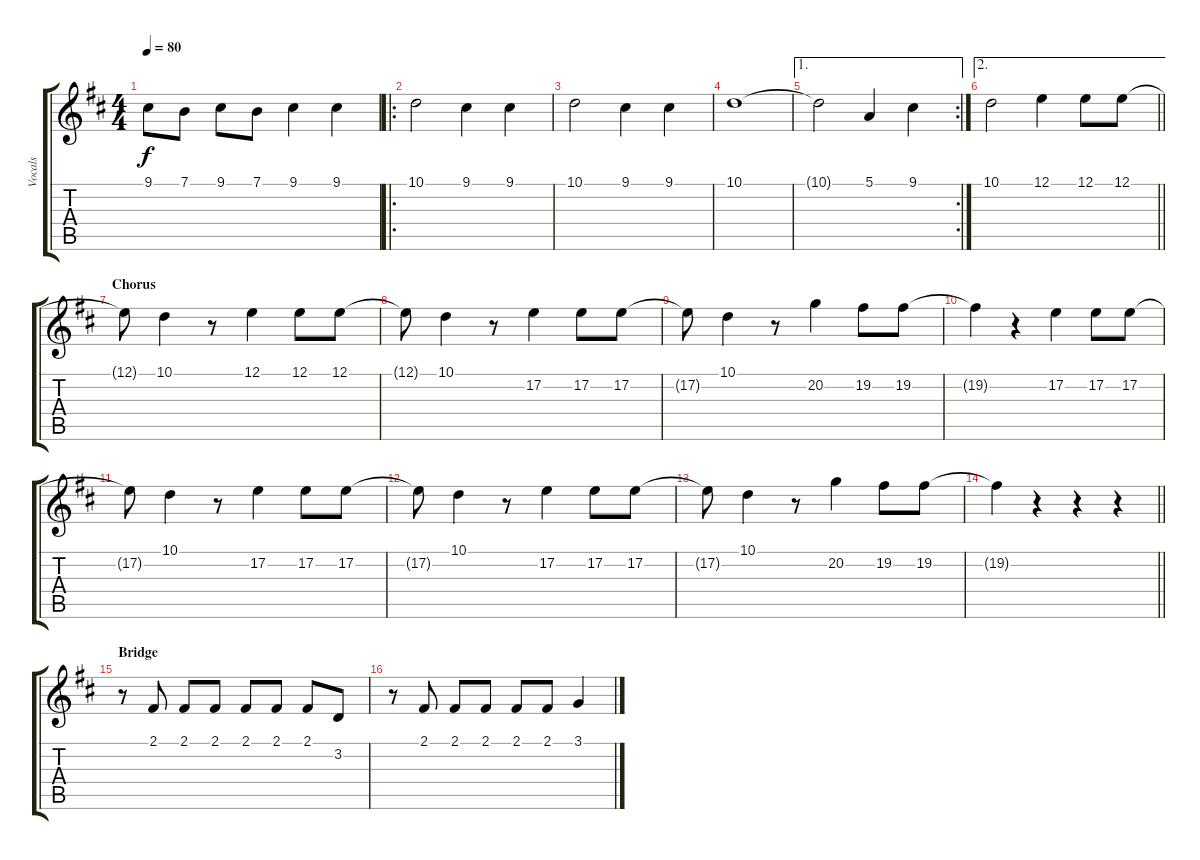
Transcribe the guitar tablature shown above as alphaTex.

\track ("Vocals" "Vocals") {instrument clarinet}
\staff {score tabs}
\tuning (E4 B3 G3 D3 A2 E2) {hide}
\ts (4 4)
\tempo 80
\clef g2
\ks d
9.1.8{dy f} 7.1.8 9.1.8 7.1.8 9.1.4 9.1.4 |
\ro
10.1.2 9.1.4 9.1.4 |
10.1.2 9.1.4 9.1.4 |
10.1.1 |
\ae 1
\rc 2
10.1{t}.2 5.1.4 9.1.4 |
\ae 2
\barLineRight lightlight
10.1.2 12.1.4 12.1.8 12.1.8 |
\section ("" "Chorus")
12.1{t}.8 10.1.4 r.8 12.1.4 12.1.8 12.1.8 |
12.1{t}.8 10.1.4 r.8 17.2.4 17.2.8 17.2.8 |
17.2{t}.8 10.1.4 r.8 20.2.4 19.2.8 19.2.8 |
19.2{t}.4 r.4 17.2.4 17.2.8 17.2.8 |
17.2{t}.8 10.1.4 r.8 17.2.4 17.2.8 17.2.8 |
17.2{t}.8 10.1.4 r.8 17.2.4 17.2.8 17.2.8 |
17.2{t}.8 10.1.4 r.8 20.2.4 19.2.8 19.2.8 |
\barLineRight lightlight
19.2{t}.4 r.4 r.4 r.4 |
\section ("" "Bridge")
r.8 2.1.8 2.1.8 2.1.8 2.1.8 2.1.8 2.1.8 3.2.8 |
r.8 2.1.8 2.1.8 2.1.8 2.1.8 2.1.8 3.1.4
